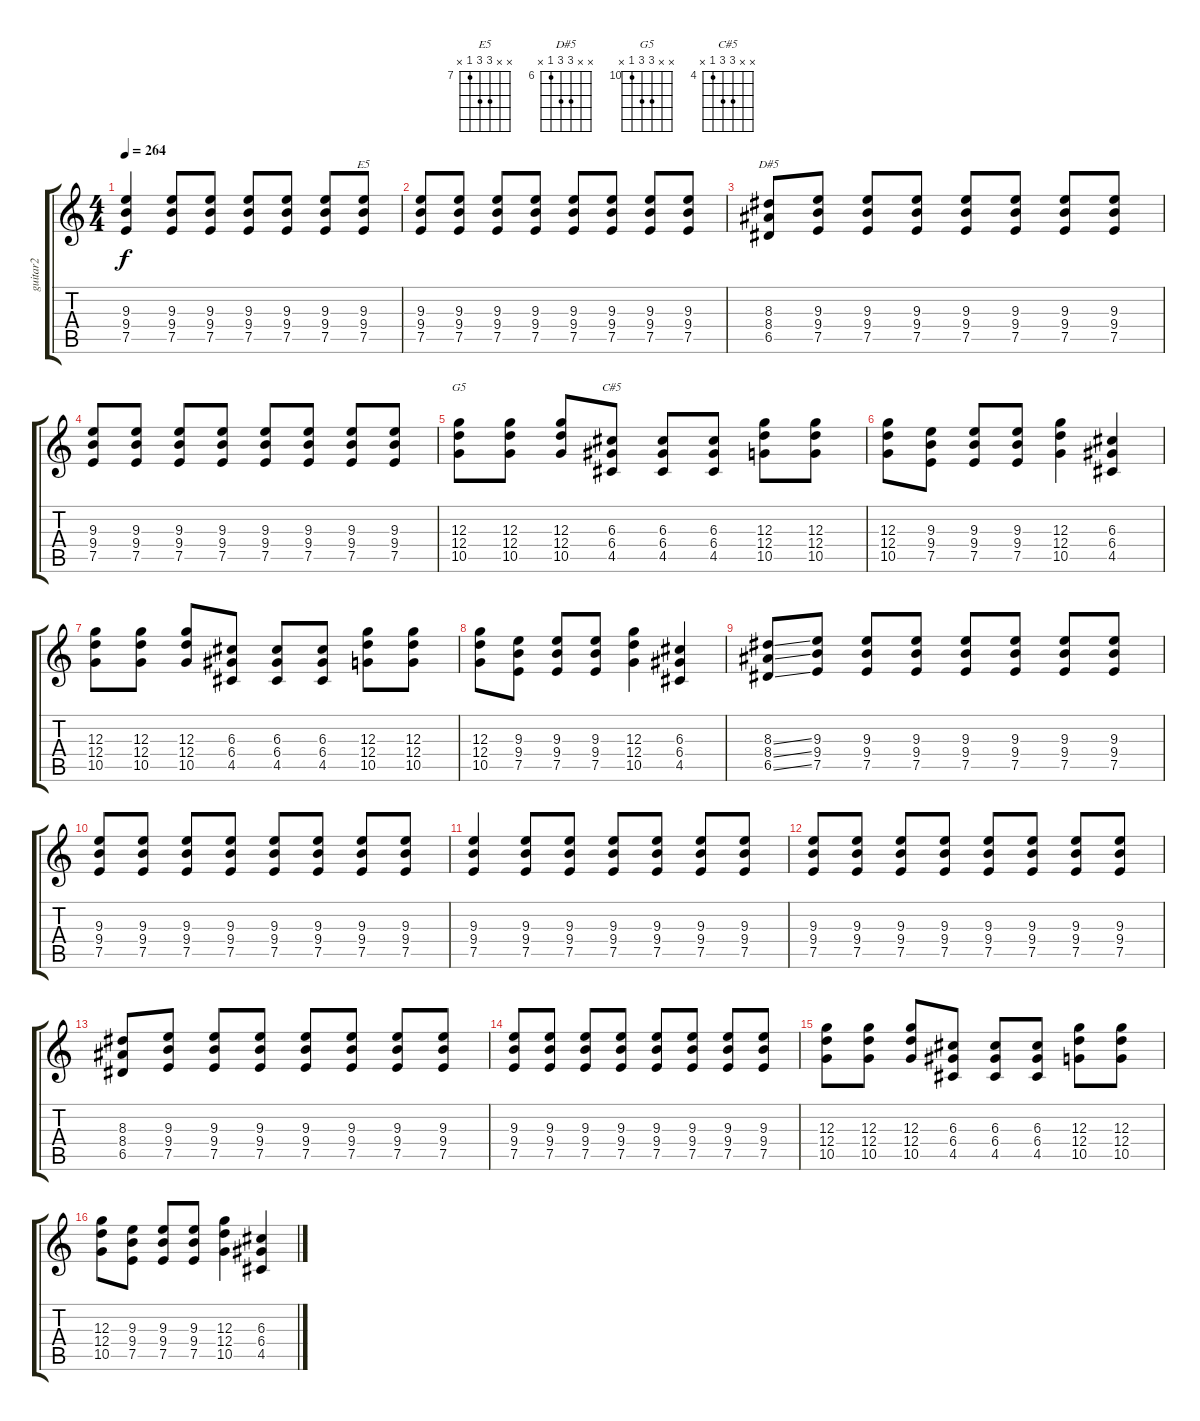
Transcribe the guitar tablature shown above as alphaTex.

\track ("guitar2" "guitar2") {instrument distortionguitar}
\staff {score tabs}
\tuning (E4 B3 G3 D3 A2 E2) {hide}
\chord ("E5" x x 9 9 7 x) {firstfret 7}
\chord ("D#5" x x 8 8 6 x) {firstfret 6}
\chord ("G5" x x 12 12 10 x) {firstfret 10}
\chord ("C#5" x x 6 6 4 x) {firstfret 4}
\ts (4 4)
\tempo 264
\clef g2
\ks c
(9.3 9.4 7.5).4{dy f} (9.3 9.4 7.5).8 (9.3 9.4 7.5).8 (9.3 9.4 7.5).8 (9.3 9.4 7.5).8 (9.3 9.4 7.5).8 (9.3 9.4 7.5).8{ch "E5"} |
(9.3 9.4 7.5).8 (9.3 9.4 7.5).8 (9.3 9.4 7.5).8 (9.3 9.4 7.5).8 (9.3 9.4 7.5).8 (9.3 9.4 7.5).8 (9.3 9.4 7.5).8 (9.3 9.4 7.5).8 |
(8.3 8.4 6.5).8{ch "D#5"} (9.3 9.4 7.5).8 (9.3 9.4 7.5).8 (9.3 9.4 7.5).8 (9.3 9.4 7.5).8 (9.3 9.4 7.5).8 (9.3 9.4 7.5).8 (9.3 9.4 7.5).8 |
(9.3 9.4 7.5).8 (9.3 9.4 7.5).8 (9.3 9.4 7.5).8 (9.3 9.4 7.5).8 (9.3 9.4 7.5).8 (9.3 9.4 7.5).8 (9.3 9.4 7.5).8 (9.3 9.4 7.5).8 |
(12.3 12.4 10.5).8{ch "G5"} (12.3 12.4 10.5).8 (12.3 12.4 10.5).8 (6.3 6.4 4.5).8{ch "C#5"} (6.3 6.4 4.5).8 (6.3 6.4 4.5).8 (12.3 12.4 10.5).8 (12.3 12.4 10.5).8 |
(12.3 12.4 10.5).8 (9.3 9.4 7.5).8 (9.3 9.4 7.5).8 (9.3 9.4 7.5).8 (12.3 12.4 10.5).4 (6.3 6.4 4.5).4 |
(12.3 12.4 10.5).8 (12.3 12.4 10.5).8 (12.3 12.4 10.5).8 (6.3 6.4 4.5).8 (6.3 6.4 4.5).8 (6.3 6.4 4.5).8 (12.3 12.4 10.5).8 (12.3 12.4 10.5).8 |
(12.3 12.4 10.5).8 (9.3 9.4 7.5).8 (9.3 9.4 7.5).8 (9.3 9.4 7.5).8 (12.3 12.4 10.5).4 (6.3 6.4 4.5).4 |
(8.3{ss} 8.4{ss} 6.5{ss}).8 (9.3 9.4 7.5).8 (9.3 9.4 7.5).8 (9.3 9.4 7.5).8 (9.3 9.4 7.5).8 (9.3 9.4 7.5).8 (9.3 9.4 7.5).8 (9.3 9.4 7.5).8 |
(9.3 9.4 7.5).8 (9.3 9.4 7.5).8 (9.3 9.4 7.5).8 (9.3 9.4 7.5).8 (9.3 9.4 7.5).8 (9.3 9.4 7.5).8 (9.3 9.4 7.5).8 (9.3 9.4 7.5).8 |
(9.3 9.4 7.5).4 (9.3 9.4 7.5).8 (9.3 9.4 7.5).8 (9.3 9.4 7.5).8 (9.3 9.4 7.5).8 (9.3 9.4 7.5).8 (9.3 9.4 7.5).8 |
(9.3 9.4 7.5).8 (9.3 9.4 7.5).8 (9.3 9.4 7.5).8 (9.3 9.4 7.5).8 (9.3 9.4 7.5).8 (9.3 9.4 7.5).8 (9.3 9.4 7.5).8 (9.3 9.4 7.5).8 |
(8.3 8.4 6.5).8 (9.3 9.4 7.5).8 (9.3 9.4 7.5).8 (9.3 9.4 7.5).8 (9.3 9.4 7.5).8 (9.3 9.4 7.5).8 (9.3 9.4 7.5).8 (9.3 9.4 7.5).8 |
(9.3 9.4 7.5).8 (9.3 9.4 7.5).8 (9.3 9.4 7.5).8 (9.3 9.4 7.5).8 (9.3 9.4 7.5).8 (9.3 9.4 7.5).8 (9.3 9.4 7.5).8 (9.3 9.4 7.5).8 |
(12.3 12.4 10.5).8 (12.3 12.4 10.5).8 (12.3 12.4 10.5).8 (6.3 6.4 4.5).8 (6.3 6.4 4.5).8 (6.3 6.4 4.5).8 (12.3 12.4 10.5).8 (12.3 12.4 10.5).8 |
(12.3 12.4 10.5).8 (9.3 9.4 7.5).8 (9.3 9.4 7.5).8 (9.3 9.4 7.5).8 (12.3 12.4 10.5).4 (6.3 6.4 4.5).4
